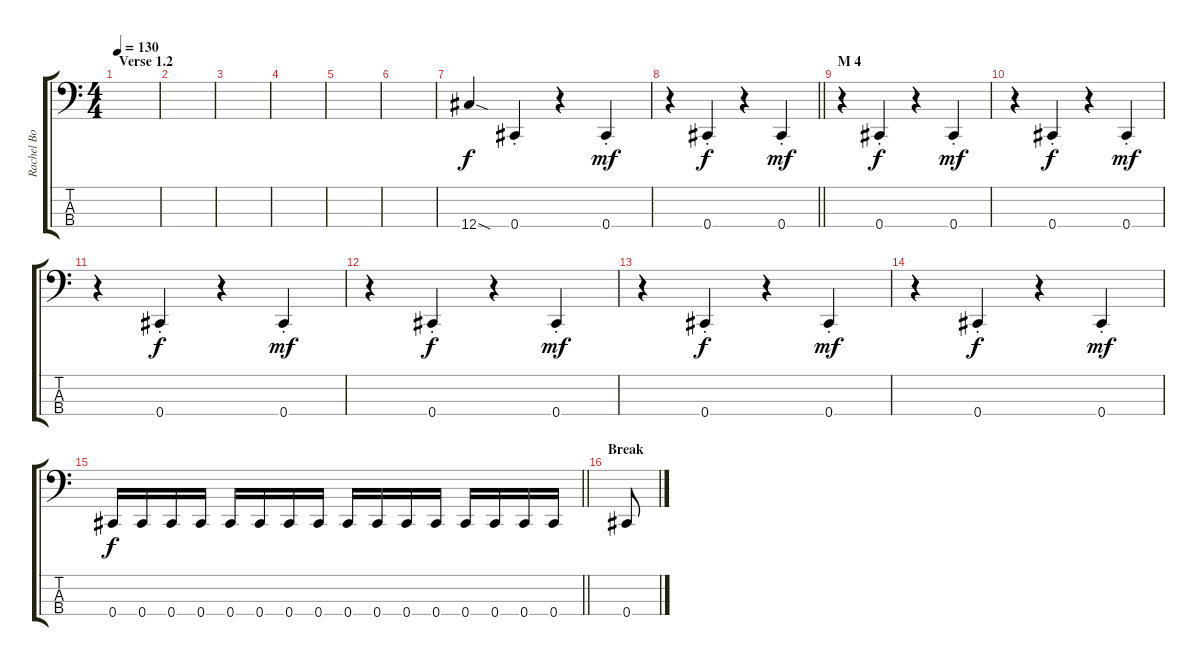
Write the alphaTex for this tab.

\track (" Rachel Bolan" " Rachel Bo") {instrument electricbasspick}
\staff {score tabs}
\tuning (Gb2 Db2 Ab1 Db1) {hide}
\ts (4 4)
\section ("" "Verse 1.2")
\tempo 130
\clef f4
\ks c
|
|
|
|
|
|
12.4{sod}.4 0.4{st}.4 r.4 0.4{st}.4{dy mf} |
\barLineRight lightlight
r.4 0.4{st}.4{dy f} r.4 0.4{st}.4{dy mf} |
\section ("" "M 4")
r.4 0.4{st}.4{dy f} r.4 0.4{st}.4{dy mf} |
r.4 0.4{st}.4{dy f} r.4 0.4{st}.4{dy mf} |
r.4 0.4{st}.4{dy f} r.4 0.4{st}.4{dy mf} |
r.4 0.4{st}.4{dy f} r.4 0.4{st}.4{dy mf} |
r.4 0.4{st}.4{dy f} r.4 0.4{st}.4{dy mf} |
r.4 0.4{st}.4{dy f} r.4 0.4{st}.4{dy mf} |
\barLineRight lightlight
0.4.16{dy f} 0.4.16 0.4.16 0.4.16 0.4.16 0.4.16 0.4.16 0.4.16 0.4.16 0.4.16 0.4.16 0.4.16 0.4.16 0.4.16 0.4.16 0.4.16 |
\section ("" "Break")
0.4.8
